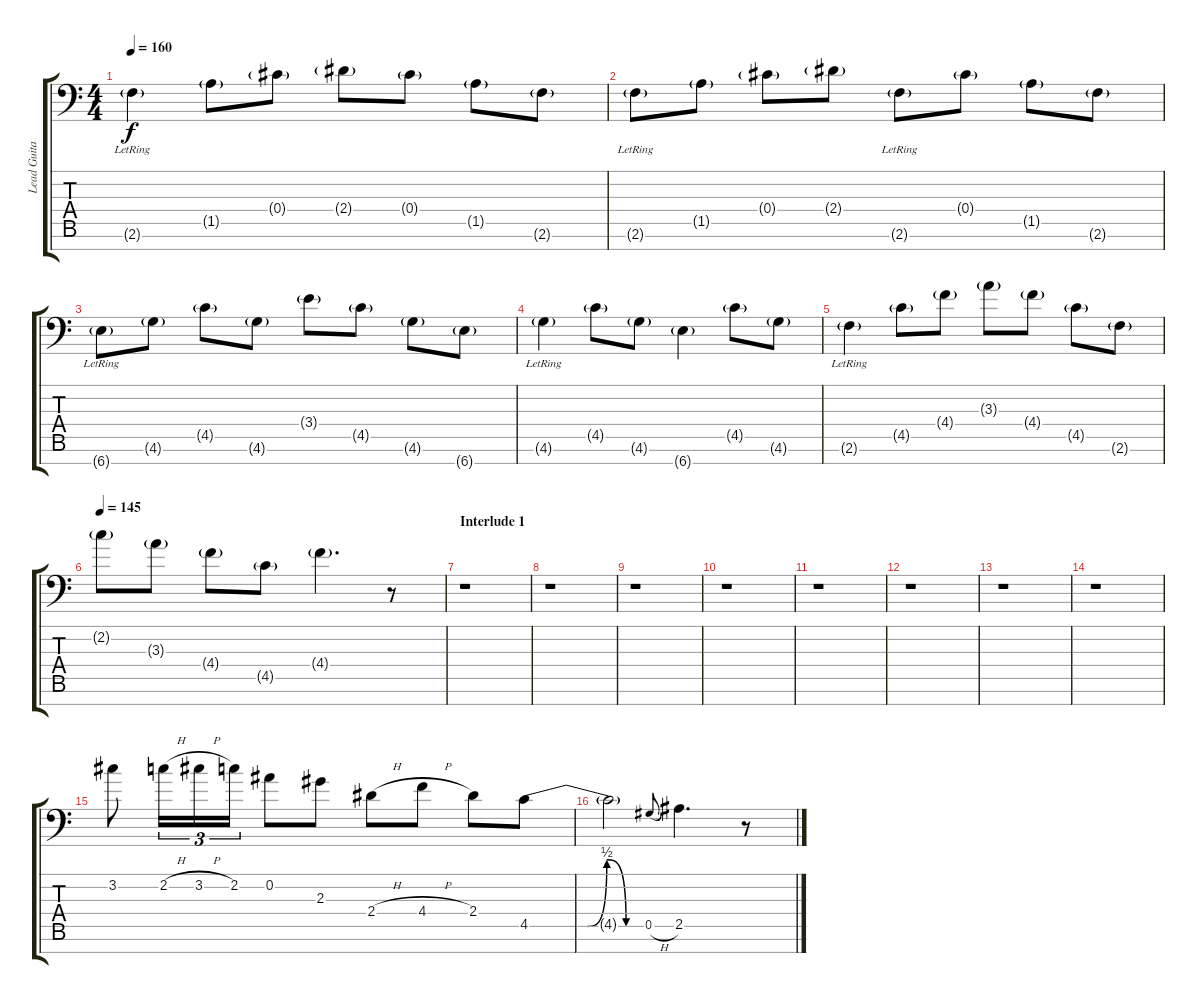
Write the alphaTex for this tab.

\track ("Lead Guitar" "Lead Guita") {instrument distortionguitar}
\staff {score tabs}
\tuning (Eb4 Bb3 Gb3 Db3 Ab2 Eb2 Bb1) {hide}
\ts (4 4)
\tempo 160
\clef f4
\ks c
2.6{g lr}.4{dy f} 1.5{g}.8 0.4{g}.8 2.4{g}.8 0.4{g}.8 1.5{g}.8 2.6{g}.8 |
2.6{g lr}.8 1.5{g}.8 0.4{g}.8 2.4{g}.8 2.6{g lr}.8 0.4{g}.8 1.5{g}.8 2.6{g}.8 |
6.7{g lr}.8 4.6{g}.8 4.5{g}.8 4.6{g}.8 3.4{g}.8 4.5{g}.8 4.6{g}.8 6.7{g}.8 |
4.6{g lr}.4 4.5{g}.8 4.6{g}.8 6.7{g}.4 4.5{g}.8 4.6{g}.8 |
2.6{g lr}.4 4.5{g}.8 4.4{g}.8 3.3{g}.8 4.4{g}.8 4.5{g}.8 2.6{g}.8 |
\tempo 145
2.2{g}.8 3.3{g}.8 4.4{g}.8 4.5{g}.8 4.4{g}.4{d} r.8 |
\section ("" "Interlude 1")
r.1 |
r.1 |
r.1 |
r.1 |
r.1 |
r.1 |
r.1 |
r.1 |
3.2.8 2.2{h}.16{tu (3 2)} 3.2{h}.16{tu (3 2)} 2.2.16{tu (3 2)} 0.2.8 2.3.8 2.4{h}.8 4.4{h}.8 2.4.8 4.5{be (custom 0 0 30 0 40 2 50 0 60 0)}.8 |
4.5{t}.2 0.5{h}.8{gr onbeat} 2.5.4{d} r.8
